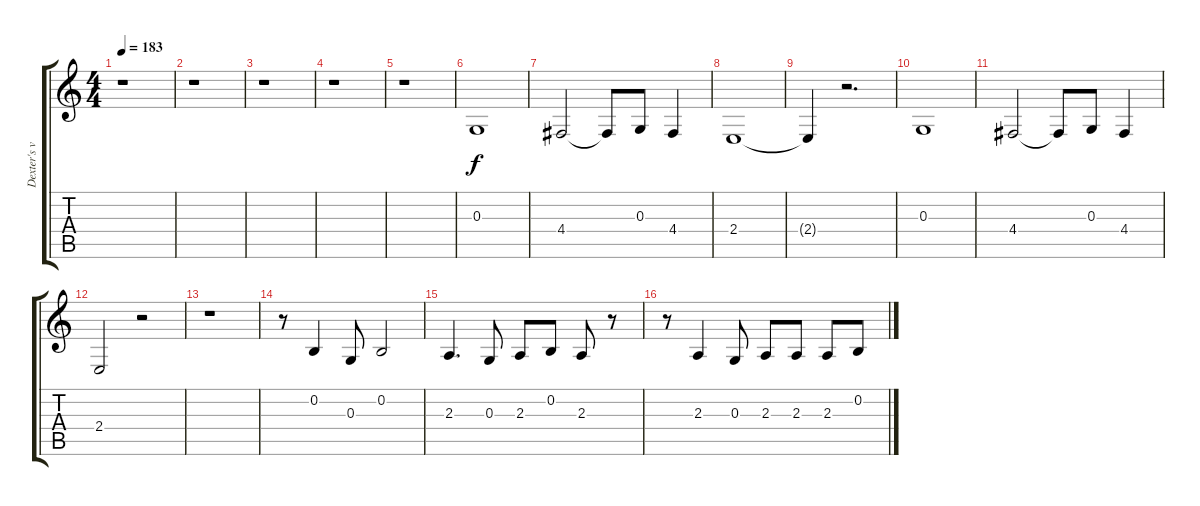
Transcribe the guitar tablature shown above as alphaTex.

\track ("Dexter's voice" "Dexter's v") {instrument trumpet}
\staff {score tabs}
\tuning (E4 B3 G3 D3 A2 E2) {hide}
\ts (4 4)
\tempo 183
\clef g2
\ks c
r.1{dy f} |
r.1 |
r.1 |
r.1 |
r.1 |
0.3.1 |
4.4.2 4.4{t}.8 0.3.8 4.4.4 |
2.4.1 |
2.4{t}.4 r.2{d} |
0.3.1 |
4.4.2 4.4{t}.8 0.3.8 4.4.4 |
2.4.2 r.2 |
r.1 |
r.8 0.2.4 0.3.8 0.2.2 |
2.3.4{d} 0.3.8 2.3.8 0.2.8 2.3.8 r.8 |
r.8 2.3.4 0.3.8 2.3.8 2.3.8 2.3.8 0.2.8
